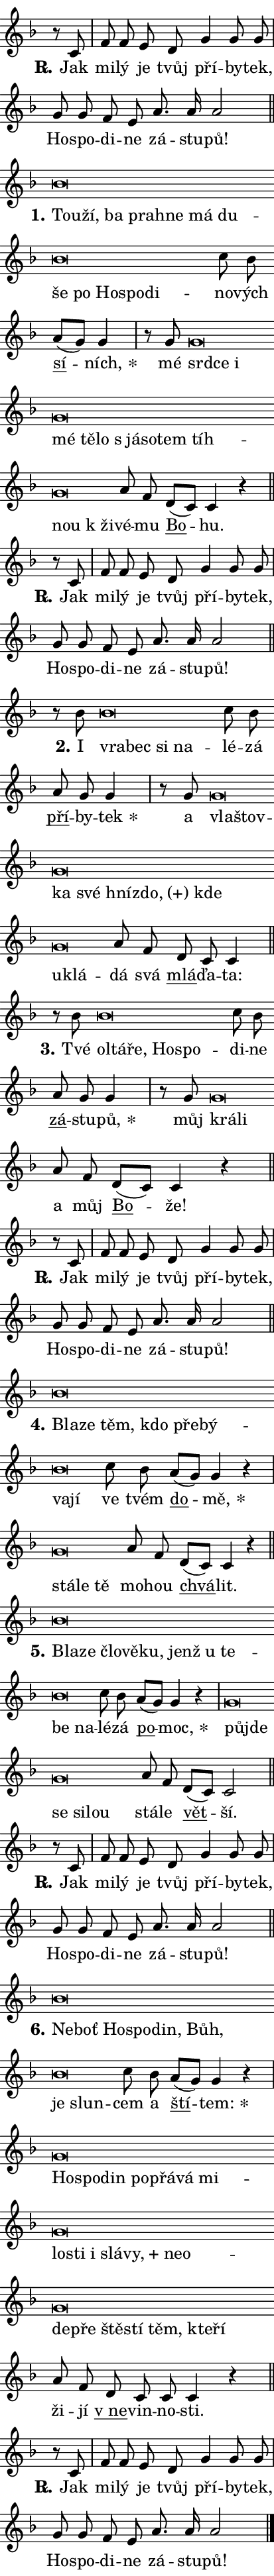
\version "2.24.0"
\header { tagline = "" }
\paper {
  indent = 0\cm
  top-margin = 0\cm
  right-margin = 0\cm
  bottom-margin = 0\cm
  left-margin = 0\cm
  paper-width = 7\cm
  page-breaking = #ly:one-page-breaking
  system-system-spacing.basic-distance = #11
  score-system-spacing.basic-distance = #11
  ragged-last = ##f
}


%% Author: Thomas Morley
%% https://lists.gnu.org/archive/html/lilypond-user/2020-05/msg00002.html
#(define (line-position grob)
"Returns position of @var[grob} in current system:
   @code{'start}, if at first time-step
   @code{'end}, if at last time-step
   @code{'middle} otherwise
"
  (let* ((col (ly:item-get-column grob))
         (ln (ly:grob-object col 'left-neighbor))
         (rn (ly:grob-object col 'right-neighbor))
         (col-to-check-left (if (ly:grob? ln) ln col))
         (col-to-check-right (if (ly:grob? rn) rn col))
         (break-dir-left
           (and
             (ly:grob-property col-to-check-left 'non-musical #f)
             (ly:item-break-dir col-to-check-left)))
         (break-dir-right
           (and
             (ly:grob-property col-to-check-right 'non-musical #f)
             (ly:item-break-dir col-to-check-right))))
        (cond ((eqv? 1 break-dir-left) 'start)
              ((eqv? -1 break-dir-right) 'end)
              (else 'middle))))

#(define (tranparent-at-line-position vctor)
  (lambda (grob)
  "Relying on @code{line-position} select the relevant enry from @var{vctor}.
Used to determine transparency,"
    (case (line-position grob)
      ((end) (not (vector-ref vctor 0)))
      ((middle) (not (vector-ref vctor 1)))
      ((start) (not (vector-ref vctor 2))))))

noteHeadBreakVisibility =
#(define-music-function (break-visibility)(vector?)
"Makes @code{NoteHead}s transparent relying on @var{break-visibility}"
#{
  \override NoteHead.transparent =
    #(tranparent-at-line-position break-visibility)
#})

#(define delete-ledgers-for-transparent-note-heads
  (lambda (grob)
    "Reads whether a @code{NoteHead} is transparent.
If so this @code{NoteHead} is removed from @code{'note-heads} from
@var{grob}, which is supposed to be @code{LedgerLineSpanner}.
As a result ledgers are not printed for this @code{NoteHead}"
    (let* ((nhds-array (ly:grob-object grob 'note-heads))
           (nhds-list
             (if (ly:grob-array? nhds-array)
                 (ly:grob-array->list nhds-array)
                 '()))
           ;; Relies on the transparent-property being done before
           ;; Staff.LedgerLineSpanner.after-line-breaking is executed.
           ;; This is fragile ...
           (to-keep
             (remove
               (lambda (nhd)
                 (ly:grob-property nhd 'transparent #f))
               nhds-list)))
      ;; TODO find a better method to iterate over grob-arrays, similiar
      ;; to filter/remove etc for lists
      ;; For now rebuilt from scratch
      (set! (ly:grob-object grob 'note-heads)  '())
      (for-each
        (lambda (nhd)
          (ly:pointer-group-interface::add-grob grob 'note-heads nhd))
        to-keep))))

hideNotes = {
  \noteHeadBreakVisibility #begin-of-line-visible
}
unHideNotes = {
  \noteHeadBreakVisibility #all-visible
}

% work-around for resetting accidentals
% https://lilypond.org/doc/v2.23/Documentation/notation/displaying-rhythms#unmetered-music
cadenzaMeasure = {
  \cadenzaOff
  \partial 1024 s1024
  \cadenzaOn
}

#(define-markup-command (accent layout props text) (markup?)
  "Underline accented syllable"
  (interpret-markup layout props
    #{\markup \override #'(offset . 4.3) \underline { #text }#}))

responsum = \markup \concat {
  "R" \hspace #-1.05 \path #0.1 #'((moveto 0 0.07) (lineto 0.9 0.8)) \hspace #0.05 "."
}

\layout {
    \context {
        \Staff
        \remove "Time_signature_engraver"
        \override LedgerLineSpanner.after-line-breaking = #delete-ledgers-for-transparent-note-heads
    }
    \context {
        \Voice {
            \override NoteHead.output-attributes = #'((class . "notehead"))
            \override Hairpin.height = #0.55
        }
    }
    \context {
        \Lyrics {
            \override StanzaNumber.output-attributes = #'((class . "stanzanumber"))
            \override LyricSpace.minimum-distance = #0.9
            \override LyricText.font-name = #"TeX Gyre Schola"
            \override LyricText.font-size = 1
            \override StanzaNumber.font-name = #"TeX Gyre Schola Bold"
            \override StanzaNumber.font-size = 1
        }
    }
}

% magnetic-lyrics.ily
%
%   written by
%     Jean Abou Samra <jean@abou-samra.fr>
%     Werner Lemberg <wl@gnu.org>
%
%   adapted by
%     Jiri Hon <jiri.hon@gmail.com>
%
% Version 2022-Apr-15

% https://www.mail-archive.com/lilypond-user@gnu.org/msg149350.html

#(define (Left_hyphen_pointer_engraver context)
   "Collect syllable-hyphen-syllable occurrences in lyrics and store
them in properties.  This engraver only looks to the left.  For
example, if the lyrics input is @code{foo -- bar}, it does the
following.

@itemize @bullet
@item
Set the @code{text} property of the @code{LyricHyphen} grob between
@q{foo} and @q{bar} to @code{foo}.

@item
Set the @code{left-hyphen} property of the @code{LyricText} grob with
text @q{foo} to the @code{LyricHyphen} grob between @q{foo} and
@q{bar}.
@end itemize

Use this auxiliary engraver in combination with the
@code{lyric-@/text::@/apply-@/magnetic-@/offset!} hook."
   (let ((hyphen #f)
         (text #f))
     (make-engraver
      (acknowledgers
       ((lyric-syllable-interface engraver grob source-engraver)
        (set! text grob)))
      (end-acknowledgers
       ((lyric-hyphen-interface engraver grob source-engraver)
        ;(when (not (grob::has-interface grob 'lyric-space-interface))
          (set! hyphen grob)));)
      ((stop-translation-timestep engraver)
       (when (and text hyphen)
         (ly:grob-set-object! text 'left-hyphen hyphen))
       (set! text #f)
       (set! hyphen #f)))))

#(define (lyric-text::apply-magnetic-offset! grob)
   "If the space between two syllables is less than the value in
property @code{LyricText@/.details@/.squash-threshold}, move the right
syllable to the left so that it gets concatenated with the left
syllable.

Use this function as a hook for
@code{LyricText@/.after-@/line-@/breaking} if the
@code{Left_@/hyphen_@/pointer_@/engraver} is active."
   (let ((hyphen (ly:grob-object grob 'left-hyphen #f)))
     (when hyphen
       (let ((left-text (ly:spanner-bound hyphen LEFT)))
         (when (grob::has-interface left-text 'lyric-syllable-interface)
           (let* ((common (ly:grob-common-refpoint grob left-text X))
                  (this-x-ext (ly:grob-extent grob common X))
                  (left-x-ext
                   (begin
                     ;; Trigger magnetism for left-text.
                     (ly:grob-property left-text 'after-line-breaking)
                     (ly:grob-extent left-text common X)))
                  ;; `delta` is the gap width between two syllables.
                  (delta (- (interval-start this-x-ext)
                            (interval-end left-x-ext)))
                  (details (ly:grob-property grob 'details))
                  (threshold (assoc-get 'squash-threshold details 0.2)))
             (when (< delta threshold)
               (let* (;; We have to manipulate the input text so that
                      ;; ligatures crossing syllable boundaries are not
                      ;; disabled.  For languages based on the Latin
                      ;; script this is essentially a beautification.
                      ;; However, for non-Western scripts it can be a
                      ;; necessity.
                      (lt (ly:grob-property left-text 'text))
                      (rt (ly:grob-property grob 'text))
                      (is-space (grob::has-interface hyphen 'lyric-space-interface))
                      (space (if is-space " " ""))
                      (space-markup (grob-interpret-markup grob " "))
                      (space-size (interval-length (ly:stencil-extent space-markup X)))
                      (extra-delta (if is-space space-size 0))
                      ;; Append new syllable.
                      (ltrt-space (if (and (string? lt) (string? rt))
                                (string-append lt space rt)
                                (make-concat-markup (list lt space rt))))
                      ;; Right-align `ltrt` to the right side.
                      (ltrt-space-markup (grob-interpret-markup
                               grob
                               (make-translate-markup
                                (cons (interval-length this-x-ext) 0)
                                (make-right-align-markup ltrt-space)))))
                 (begin
                   ;; Don't print `left-text`.
                   (ly:grob-set-property! left-text 'stencil #f)
                   ;; Set text and stencil (which holds all collected
                   ;; syllables so far) and shift it to the left.
                   (ly:grob-set-property! grob 'text ltrt-space)
                   (ly:grob-set-property! grob 'stencil ltrt-space-markup)
                   (ly:grob-translate-axis! grob (- (- delta extra-delta)) X))))))))))


#(define (lyric-hyphen::displace-bounds-first grob)
   ;; Make very sure this callback isn't triggered too early.
   (let ((left (ly:spanner-bound grob LEFT))
         (right (ly:spanner-bound grob RIGHT)))
     (ly:grob-property left 'after-line-breaking)
     (ly:grob-property right 'after-line-breaking)
     (ly:lyric-hyphen::print grob)))

squashThreshold = #0.4

\layout {
  \context {
    \Lyrics
    \consists #Left_hyphen_pointer_engraver
    \override LyricText.after-line-breaking =
      #lyric-text::apply-magnetic-offset!
    \override LyricHyphen.stencil = #lyric-hyphen::displace-bounds-first
    \override LyricText.details.squash-threshold = \squashThreshold
    \override LyricHyphen.minimum-distance = 0
    \override LyricHyphen.minimum-length = \squashThreshold
  }
}

squash = \override LyricText.details.squash-threshold = 9999
unSquash = \override LyricText.details.squash-threshold = \squashThreshold

left = \override LyricText.self-alignment-X = #LEFT
unLeft = \revert LyricText.self-alignment-X

starOffset = #(lambda (grob) 
                (let ((x_offset (ly:self-alignment-interface::aligned-on-x-parent grob)))
                  (if (= x_offset 0) 0 (+ x_offset 1.2))))

star = #(define-music-function (syllable)(string?)
"Append star separator at the end of a syllable"
#{
  \once \override LyricText.X-offset = #starOffset
  \lyricmode { \markup {
    #syllable
    \override #'((font-name . "TeX Gyre Schola Bold")) \hspace #0.2 \lower #0.65 \larger "*"
  } }
#})

starAccent = #(define-music-function (syllable)(string?)
"Append star separator at the end of a syllable and make accent"
#{
  \once \override LyricText.X-offset = #starOffset
  \lyricmode { \markup {
    \accent #syllable
    \override #'((font-name . "TeX Gyre Schola Bold")) \hspace #0.2 \lower #0.65 \larger "*"
  } }
#})

breath = #(define-music-function (syllable)(string?)
"Append breathing indicator at the end of a syllable"
#{
  \lyricmode { \markup { #syllable "+" } }
#})

optionalBreath = #(define-music-function (syllable)(string?)
"Append optional breathing indicator at the end of a syllable"
#{
  \lyricmode { \markup { #syllable "(+)" } }
#})


\score {
    <<
        \new Voice = "melody" { \cadenzaOn \key f \major \relative { r8 c' \cadenzaMeasure \bar "|" f f e d \bar "" g4 g8 g \cadenzaMeasure \bar "|" g g f e \bar "" a8. a16 a2 \cadenzaMeasure \bar "||" \break } }
        \new Lyrics \lyricsto "melody" { \lyricmode { \set stanza = \responsum
Jak mi -- lý je tvůj pří -- by -- tek, Ho -- spo -- di -- ne zá -- stu -- pů! } }
    >>
    \layout {}
}

\score {
    <<
        \new Voice = "melody" { \cadenzaOn \key f \major \relative { bes'\breve*1/16 \hideNotes \breve*1/16 \bar "" \breve*1/16 \bar "" \breve*1/16 \bar "" \breve*1/16 \bar "" \breve*1/16 \bar "" \breve*1/16 \bar "" \breve*1/16 \bar "" \breve*1/16 \bar "" \breve*1/16 \bar "" \breve*1/16 \breve*1/16 \bar "" \unHideNotes c8 bes \bar "" a[( g)] g4 \cadenzaMeasure \bar "|" r8 g8 g\breve*1/16 \hideNotes \breve*1/16 \bar "" \breve*1/16 \bar "" \breve*1/16 \bar "" \breve*1/16 \bar "" \breve*1/16 \bar "" \breve*1/16 \bar "" \breve*1/16 \bar "" \breve*1/16 \bar "" \breve*1/16 \bar "" \breve*1/16 \breve*1/16 \bar "" \unHideNotes a8 f \bar "" d[( c)] c4 r \cadenzaMeasure \bar "||" \break } }
        \new Lyrics \lyricsto "melody" { \lyricmode { \set stanza = "1."
\left Tou -- \squash ží, ba pra -- hne má du -- še po Ho -- spo -- di -- \unLeft \unSquash no -- vých \markup \accent sí -- \star ních, mé \left srd -- \squash ce i mé tě -- lo "s já" -- so -- tem tíh -- nou "k ži" -- \unLeft \unSquash vé -- mu \markup \accent Bo -- hu. } }
    >>
    \layout {}
}

\score {
    <<
        \new Voice = "melody" { \cadenzaOn \key f \major \relative { r8 c' \cadenzaMeasure \bar "|" f f e d \bar "" g4 g8 g \cadenzaMeasure \bar "|" g g f e \bar "" a8. a16 a2 \cadenzaMeasure \bar "||" \break } }
        \new Lyrics \lyricsto "melody" { \lyricmode { \set stanza = \responsum
Jak mi -- lý je tvůj pří -- by -- tek, Ho -- spo -- di -- ne zá -- stu -- pů! } }
    >>
    \layout {}
}

\score {
    <<
        \new Voice = "melody" { \cadenzaOn \key f \major \relative { r8 bes'8 bes\breve*1/16 \hideNotes \breve*1/16 \bar "" \breve*1/16 \breve*1/16 \bar "" \unHideNotes c8 bes \bar "" a g g4 \cadenzaMeasure \bar "|" r8 g8 g\breve*1/16 \hideNotes \breve*1/16 \bar "" \breve*1/16 \bar "" \breve*1/16 \bar "" \breve*1/16 \bar "" \breve*1/16 \bar "" \breve*1/16 \bar "" \breve*1/16 \breve*1/16 \bar "" \unHideNotes a8 f \bar "" d c c4 \cadenzaMeasure \bar "||" \break } }
        \new Lyrics \lyricsto "melody" { \lyricmode { \set stanza = "2."
I \left vra -- \squash bec si na -- \unLeft \unSquash lé -- zá \markup \accent pří -- by -- \star tek a \left vla -- \squash štov -- ka své hníz -- \optionalBreath do, kde u -- klá -- \unLeft \unSquash dá svá \markup \accent mlá -- ďa -- ta: } }
    >>
    \layout {}
}

\score {
    <<
        \new Voice = "melody" { \cadenzaOn \key f \major \relative { r8 bes'8 bes\breve*1/16 \hideNotes \breve*1/16 \bar "" \breve*1/16 \bar "" \breve*1/16 \breve*1/16 \bar "" \unHideNotes c8 bes \bar "" a g g4 \cadenzaMeasure \bar "|" r8 g8 g\breve*1/16 \hideNotes \breve*1/16 \bar "" \unHideNotes a8 f \bar "" d[( c)] c4 r \cadenzaMeasure \bar "||" \break } }
        \new Lyrics \lyricsto "melody" { \lyricmode { \set stanza = "3."
Tvé \left ol -- \squash tá -- ře, Ho -- spo -- \unLeft \unSquash di -- ne \markup \accent zá -- stu -- \star pů, můj \left krá -- \squash li \unLeft \unSquash a můj \markup \accent Bo -- že! } }
    >>
    \layout {}
}

\score {
    <<
        \new Voice = "melody" { \cadenzaOn \key f \major \relative { r8 c' \cadenzaMeasure \bar "|" f f e d \bar "" g4 g8 g \cadenzaMeasure \bar "|" g g f e \bar "" a8. a16 a2 \cadenzaMeasure \bar "||" \break } }
        \new Lyrics \lyricsto "melody" { \lyricmode { \set stanza = \responsum
Jak mi -- lý je tvůj pří -- by -- tek, Ho -- spo -- di -- ne zá -- stu -- pů! } }
    >>
    \layout {}
}

\score {
    <<
        \new Voice = "melody" { \cadenzaOn \key f \major \relative { bes'\breve*1/16 \hideNotes \breve*1/16 \bar "" \breve*1/16 \bar "" \breve*1/16 \bar "" \breve*1/16 \bar "" \breve*1/16 \bar "" \breve*1/16 \breve*1/16 \bar "" \unHideNotes c8 bes \bar "" a[( g)] g4 r \cadenzaMeasure \bar "|" g\breve*1/16 \hideNotes \breve*1/16 \breve*1/16 \bar "" \unHideNotes a8 f \bar "" d[( c)] c4 r \cadenzaMeasure \bar "||" \break } }
        \new Lyrics \lyricsto "melody" { \lyricmode { \set stanza = "4."
\left Bla -- \squash ze těm, kdo pře -- bý -- va -- jí \unLeft \unSquash ve tvém \markup \accent do -- \star mě, \left stá -- \squash le tě \unLeft \unSquash mo -- hou \markup \accent chvá -- lit. } }
    >>
    \layout {}
}

\score {
    <<
        \new Voice = "melody" { \cadenzaOn \key f \major \relative { bes'\breve*1/16 \hideNotes \breve*1/16 \bar "" \breve*1/16 \bar "" \breve*1/16 \bar "" \breve*1/16 \bar "" \breve*1/16 \bar "" \breve*1/16 \bar "" \breve*1/16 \bar "" \breve*1/16 \breve*1/16 \bar "" \unHideNotes c8 bes \bar "" a[( g)] g4 r \cadenzaMeasure \bar "|" g\breve*1/16 \hideNotes \breve*1/16 \bar "" \breve*1/16 \bar "" \breve*1/16 \breve*1/16 \bar "" \unHideNotes a8 f \bar "" d[( c)] c2 \cadenzaMeasure \bar "||" \break } }
        \new Lyrics \lyricsto "melody" { \lyricmode { \set stanza = "5."
\left Bla -- \squash ze člo -- vě -- ku, jenž u te -- be na -- \unLeft \unSquash lé -- zá \markup \accent po -- \star moc, \left půj -- \squash de se si -- lou \unLeft \unSquash stá -- le \markup \accent vět -- ší. } }
    >>
    \layout {}
}

\score {
    <<
        \new Voice = "melody" { \cadenzaOn \key f \major \relative { r8 c' \cadenzaMeasure \bar "|" f f e d \bar "" g4 g8 g \cadenzaMeasure \bar "|" g g f e \bar "" a8. a16 a2 \cadenzaMeasure \bar "||" \break } }
        \new Lyrics \lyricsto "melody" { \lyricmode { \set stanza = \responsum
Jak mi -- lý je tvůj pří -- by -- tek, Ho -- spo -- di -- ne zá -- stu -- pů! } }
    >>
    \layout {}
}

\score {
    <<
        \new Voice = "melody" { \cadenzaOn \key f \major \relative { bes'\breve*1/16 \hideNotes \breve*1/16 \bar "" \breve*1/16 \bar "" \breve*1/16 \bar "" \breve*1/16 \bar "" \breve*1/16 \bar "" \breve*1/16 \breve*1/16 \bar "" \unHideNotes c8 bes \bar "" a[( g)] g4 r \cadenzaMeasure \bar "|" g\breve*1/16 \hideNotes \breve*1/16 \bar "" \breve*1/16 \bar "" \breve*1/16 \bar "" \breve*1/16 \bar "" \breve*1/16 \bar "" \breve*1/16 \bar "" \breve*1/16 \bar "" \breve*1/16 \bar "" \breve*1/16 \bar "" \breve*1/16 \bar "" \breve*1/16 \bar "" \breve*1/16 \bar "" \breve*1/16 \bar "" \breve*1/16 \bar "" \breve*1/16 \bar "" \breve*1/16 \bar "" \breve*1/16 \bar "" \breve*1/16 \bar "" \breve*1/16 \breve*1/16 \bar "" \unHideNotes a8 f \bar "" d c c c4 r \cadenzaMeasure \bar "||" \break } }
        \new Lyrics \lyricsto "melody" { \lyricmode { \set stanza = "6."
\left Ne -- \squash boť Ho -- spo -- din, Bůh, je slun -- \unLeft \unSquash cem a \markup \accent ští -- \star tem: \left Ho -- \squash spo -- din po -- přá -- vá mi -- lo -- sti i slá -- \breath "vy," ne -- o -- de -- pře ště -- stí těm, kte -- ří \unLeft \unSquash ži -- jí \markup \accent "v ne" -- vin -- no -- sti. } }
    >>
    \layout {}
}

\score {
    <<
        \new Voice = "melody" { \cadenzaOn \key f \major \relative { r8 c' \cadenzaMeasure \bar "|" f f e d \bar "" g4 g8 g \cadenzaMeasure \bar "|" g g f e \bar "" a8. a16 a2 \cadenzaMeasure \bar "||" \break } \bar "|." }
        \new Lyrics \lyricsto "melody" { \lyricmode { \set stanza = \responsum
Jak mi -- lý je tvůj pří -- by -- tek, Ho -- spo -- di -- ne zá -- stu -- pů! } }
    >>
    \layout {}
}
